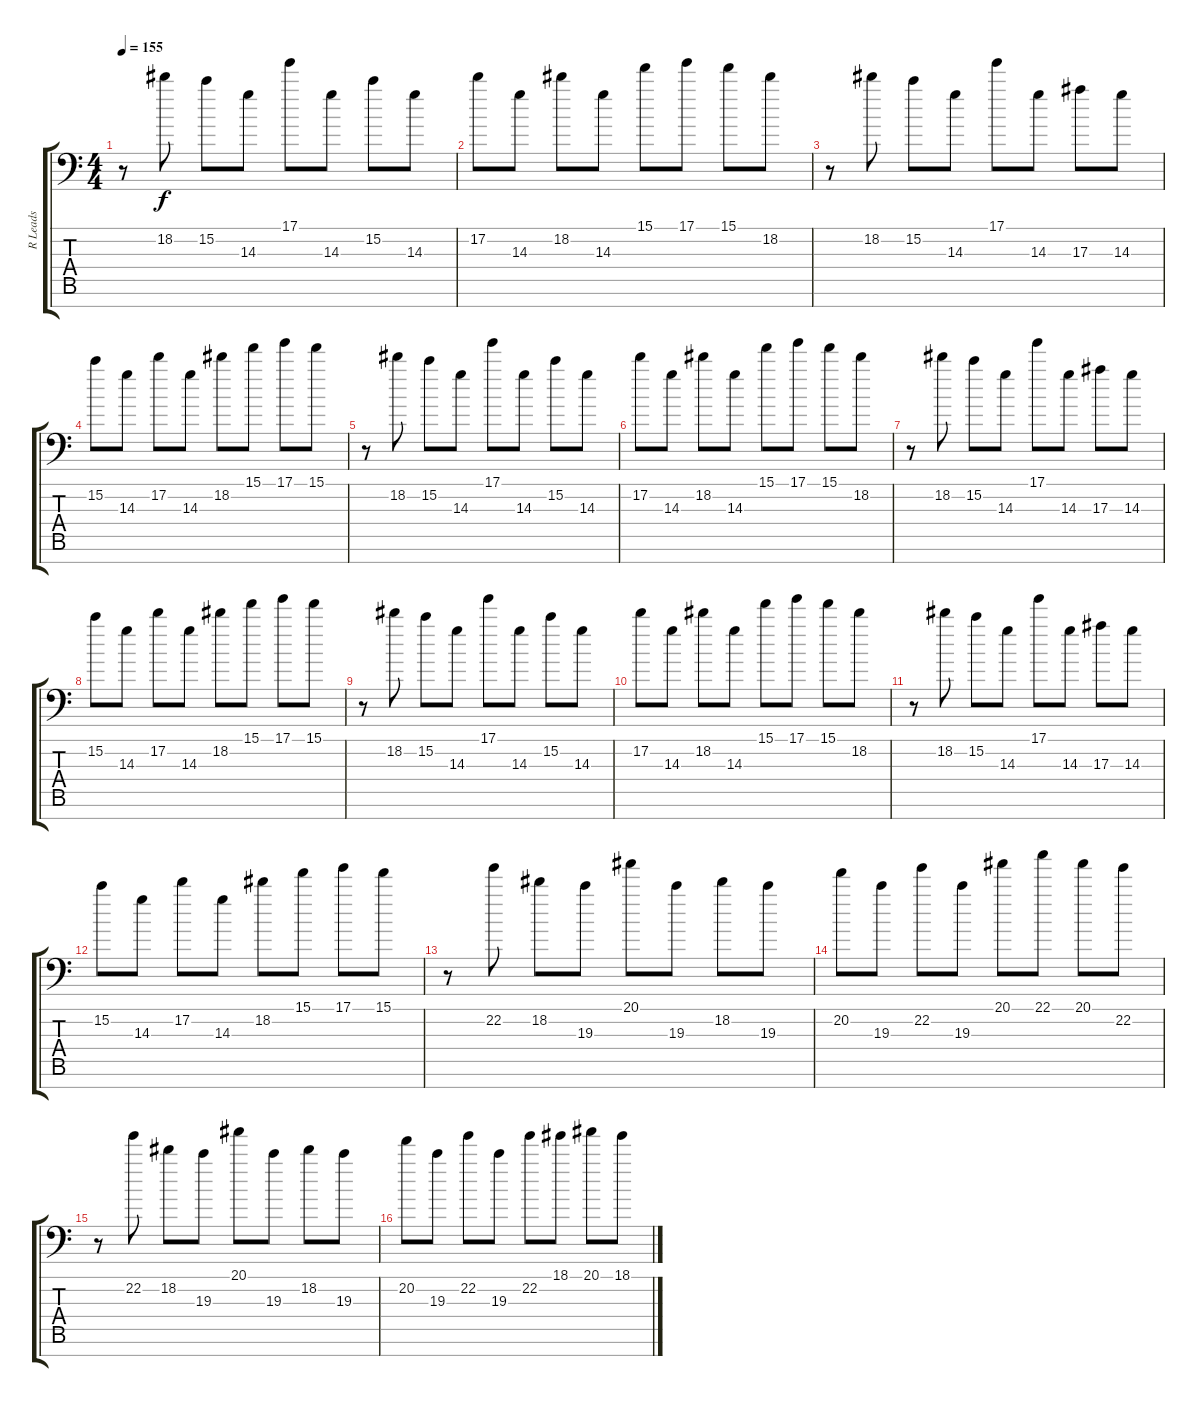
\track ("R Leads" "R Leads") {instrument overdrivenguitar}
\staff {score tabs}
\tuning (D4 A3 F3 C3 G2 D2 G1) {hide}
\ts (4 4)
\tempo 155
\clef f4
\ks c
r.8{dy f} 18.2.8 15.2.8 14.3.8 17.1.8 14.3.8 15.2.8 14.3.8 |
17.2.8 14.3.8 18.2.8 14.3.8 15.1.8 17.1.8 15.1.8 18.2.8 |
r.8 18.2.8 15.2.8 14.3.8 17.1.8 14.3.8 17.3.8 14.3.8 |
15.2.8 14.3.8 17.2.8 14.3.8 18.2.8 15.1.8 17.1.8 15.1.8 |
r.8 18.2.8 15.2.8 14.3.8 17.1.8 14.3.8 15.2.8 14.3.8 |
17.2.8 14.3.8 18.2.8 14.3.8 15.1.8 17.1.8 15.1.8 18.2.8 |
r.8 18.2.8 15.2.8 14.3.8 17.1.8 14.3.8 17.3.8 14.3.8 |
15.2.8 14.3.8 17.2.8 14.3.8 18.2.8 15.1.8 17.1.8 15.1.8 |
r.8 18.2.8 15.2.8 14.3.8 17.1.8 14.3.8 15.2.8 14.3.8 |
17.2.8 14.3.8 18.2.8 14.3.8 15.1.8 17.1.8 15.1.8 18.2.8 |
r.8 18.2.8 15.2.8 14.3.8 17.1.8 14.3.8 17.3.8 14.3.8 |
15.2.8 14.3.8 17.2.8 14.3.8 18.2.8 15.1.8 17.1.8 15.1.8 |
r.8 22.2.8 18.2.8 19.3.8 20.1.8 19.3.8 18.2.8 19.3.8 |
20.2.8 19.3.8 22.2.8 19.3.8 20.1.8 22.1.8 20.1.8 22.2.8 |
r.8 22.2.8 18.2.8 19.3.8 20.1.8 19.3.8 18.2.8 19.3.8 |
20.2.8 19.3.8 22.2.8 19.3.8 22.2.8 18.1.8 20.1.8 18.1.8
